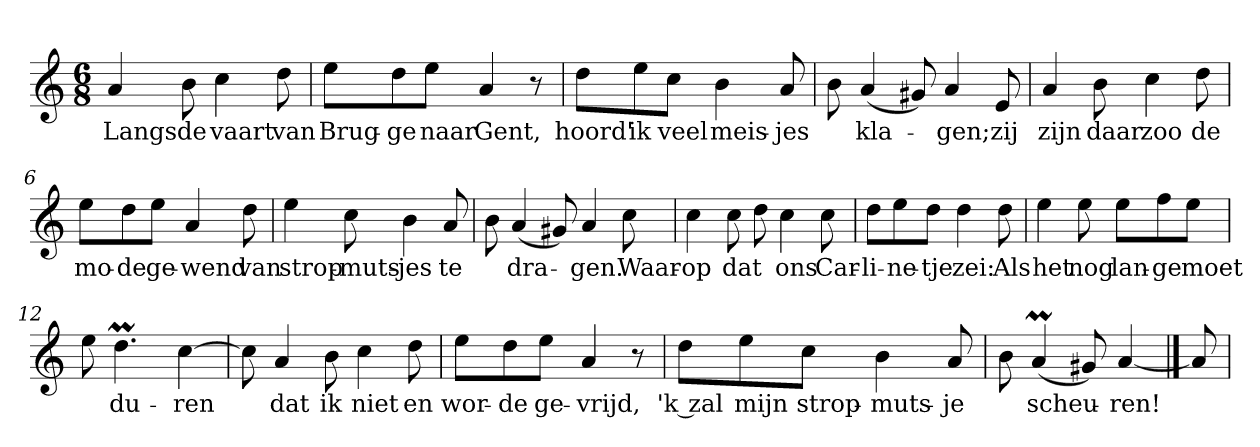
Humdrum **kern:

**kern	**text
*part1	*part1
*staff1	*staff1
*clefG2	*
*k[]	*
*a:	*
*M6/8	*
*MM120	*
=1	=1
4a	Langs
8b	de
4cc	vaart
8dd	van
=2	=2
8ee\L	Brug-
8dd\	-ge
8ee\J	naar
4a	Gent,
8r	.
=3	=3
8dd\L	hoord'
8ee\	ik
8cc\J	veel
4b	meis-
8a	-jes
=4	=4
8b	.
(4a	kla-
8g#X)	.
4a	-gen;
8e	zij
=5	=5
4a	zijn
8b	daar
4cc	zoo
8dd	de
=6	=6
8ee\L	mo-
8dd\	-de
8ee\J	ge-
4a	-wend
8dd	van
=7	=7
4ee	strop-
8cc	-muts-
4b	-jes
8a	te
=8	=8
8b	.
(4a	dra-
8g#X)	.
4a	-gen.
8cc	Waar-
=9	=9
4cc	-op
8cc	dat
8dd	.
4cc	ons
8cc	Car-
=10	=10
8dd\L	-li-
8ee\	-ne-
8dd\J	-tje
4dd	zei:
8dd	Als
=11	=11
4ee	het
8ee	nog
8ee\L	lan-
8ff\	-ge
8ee\J	moet
=12	=12
8ee	.
4.ddM	du-
[4cc	-ren
=13	=13
8cc]	.
4a	dat
8b	ik
4cc	niet
8dd	en
=14	=14
8ee\L	wor-
8dd\	-de
8ee\J	ge-
4a	-vrijd,
8r	.
=15	=15
8dd\L	'k zal
8ee\	mijn
8cc\J	strop-
4b	-muts-
8a	-je
=16	=16
8b	.
(4aM	scheu-
8g#X)	.
[4a	-ren!
==17	==17
8a]	.
=	=
*-	*-
